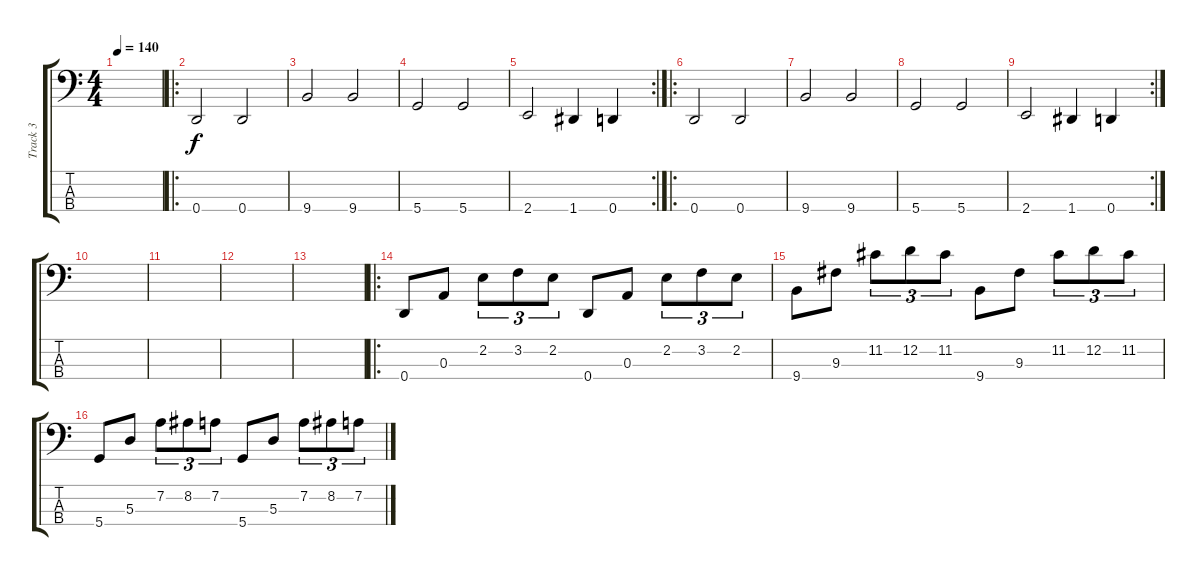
\track ("Track 3" "Track 3") {instrument slapbass2}
\staff {score tabs}
\tuning (G2 D2 A1 D1) {hide}
\ts (4 4)
\tempo 140
\clef f4
\ks c
|
\ro
0.4.2 0.4.2 |
9.4.2 9.4.2 |
5.4.2 5.4.2 |
\rc 2
2.4.2 1.4.4 0.4.4 |
\ro
0.4.2 0.4.2 |
9.4.2 9.4.2 |
5.4.2 5.4.2 |
\rc 2
2.4.2 1.4.4 0.4.4 |
|
|
|
|
\ro
0.4.8 0.3.8 2.2.8{tu (3 2)} 3.2.8{tu (3 2)} 2.2.8{tu (3 2)} 0.4.8 0.3.8 2.2.8{tu (3 2)} 3.2.8{tu (3 2)} 2.2.8{tu (3 2)} |
9.4.8 9.3.8 11.2.8{tu (3 2)} 12.2.8{tu (3 2)} 11.2.8{tu (3 2)} 9.4.8 9.3.8 11.2.8{tu (3 2)} 12.2.8{tu (3 2)} 11.2.8{tu (3 2)} |
5.4.8 5.3.8 7.2.8{tu (3 2)} 8.2.8{tu (3 2)} 7.2.8{tu (3 2)} 5.4.8 5.3.8 7.2.8{tu (3 2)} 8.2.8{tu (3 2)} 7.2.8{tu (3 2)}
